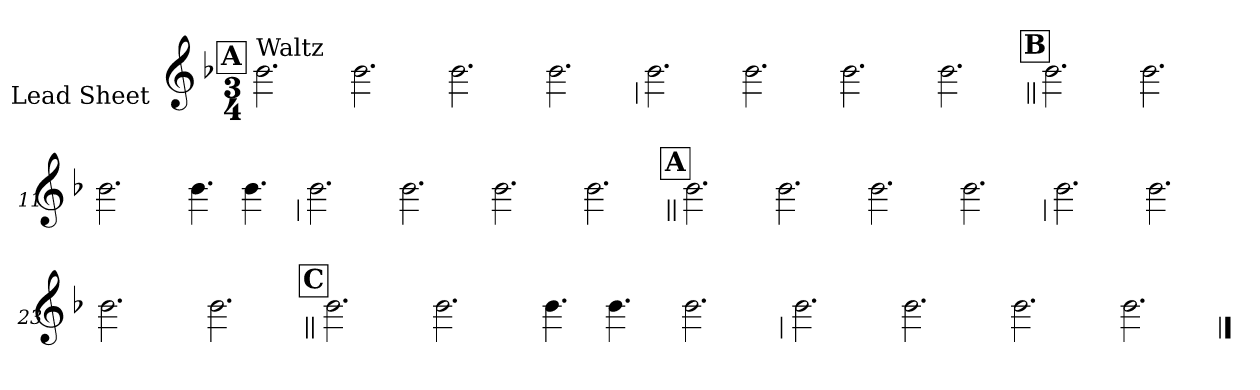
**kern
*part1
*staff1
*I"Lead Sheet
*stria0
*clefG2
*k[b-]
*F:
*M3/4
!!LO:REH:place=s1:a:t=A
=1||
!LO:TX:a:t=Waltz
2.b-
=2-
2.b-
=3-
2.b-
=4-
2.b-
!!LO:LB:g=z
=5
2.b-
=6-
2.b-
=7-
2.b-
=8-
2.b-
!!LO:LB:g=z
!!LO:REH:place=s1:a:t=B
=9||
2.b-
=10-
2.b-
=11-
2.b-
=12-
4.b-
4.b-
!!LO:LB:g=z
=13
2.b-
=14-
2.b-
=15-
2.b-
=16-
2.b-
!!LO:LB:g=z
!!LO:REH:place=s1:a:t=A
=17||
2.b-
=18-
2.b-
=19-
2.b-
=20-
2.b-
!!LO:LB:g=z
=21
2.b-
=22-
2.b-
=23-
2.b-
=24-
2.b-
!!LO:LB:g=z
!!LO:REH:place=s1:a:t=C
=25||
2.b-
=26-
2.b-
=27-
4.b-
4.b-
=28-
2.b-
!!LO:LB:g=z
=29
2.b-
=30-
2.b-
=31-
2.b-
=32-
2.b-
==
*-
